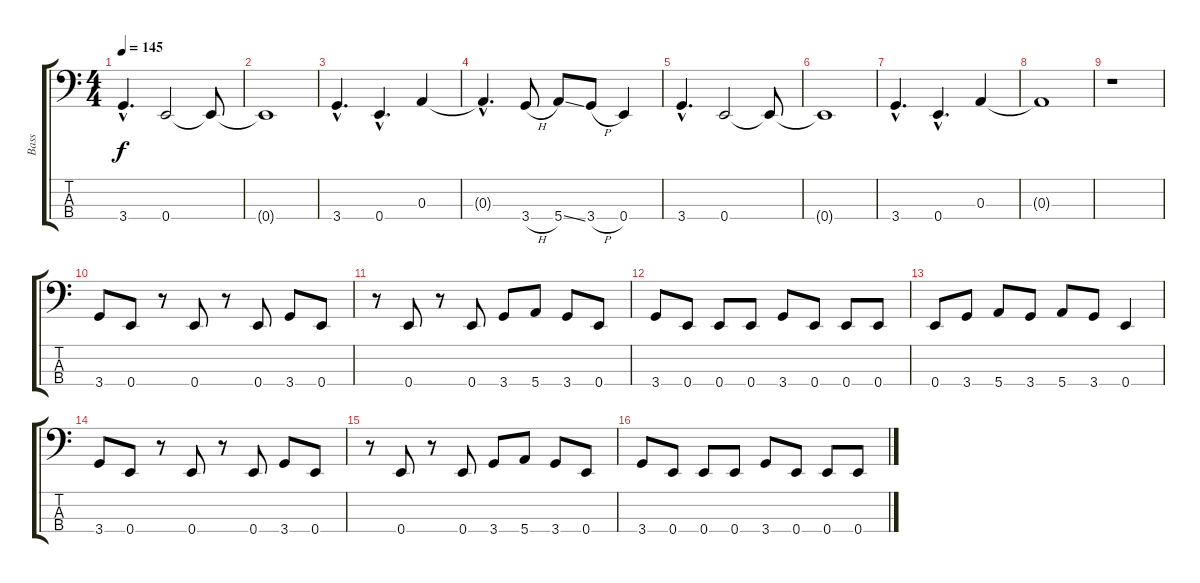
\track ("Bass" "Bass") {instrument slapbass1}
\staff {score tabs}
\tuning (G2 D2 A1 E1) {hide}
\ts (4 4)
\tempo 145
\clef f4
\ks c
3.4{hac}.4{d dy f} 0.4.2 0.4{t}.8 |
0.4{t}.1 |
3.4{hac}.4{d} 0.4{hac}.4{d} 0.3.4 |
0.3{hac t}.4{d} 3.4{h}.8 5.4{ss}.8 3.4{h}.8 0.4.4 |
3.4{hac}.4{d} 0.4.2 0.4{t}.8 |
0.4{t}.1 |
3.4{hac}.4{d} 0.4{hac}.4{d} 0.3.4 |
0.3{t}.1 |
r.1 |
3.4.8 0.4.8 r.8 0.4.8 r.8 0.4.8 3.4.8 0.4.8 |
r.8 0.4.8 r.8 0.4.8 3.4.8 5.4.8 3.4.8 0.4.8 |
3.4.8 0.4.8 0.4.8 0.4.8 3.4.8 0.4.8 0.4.8 0.4.8 |
0.4.8 3.4.8 5.4.8 3.4.8 5.4.8 3.4.8 0.4.4 |
3.4.8 0.4.8 r.8 0.4.8 r.8 0.4.8 3.4.8 0.4.8 |
r.8 0.4.8 r.8 0.4.8 3.4.8 5.4.8 3.4.8 0.4.8 |
3.4.8 0.4.8 0.4.8 0.4.8 3.4.8 0.4.8 0.4.8 0.4.8
